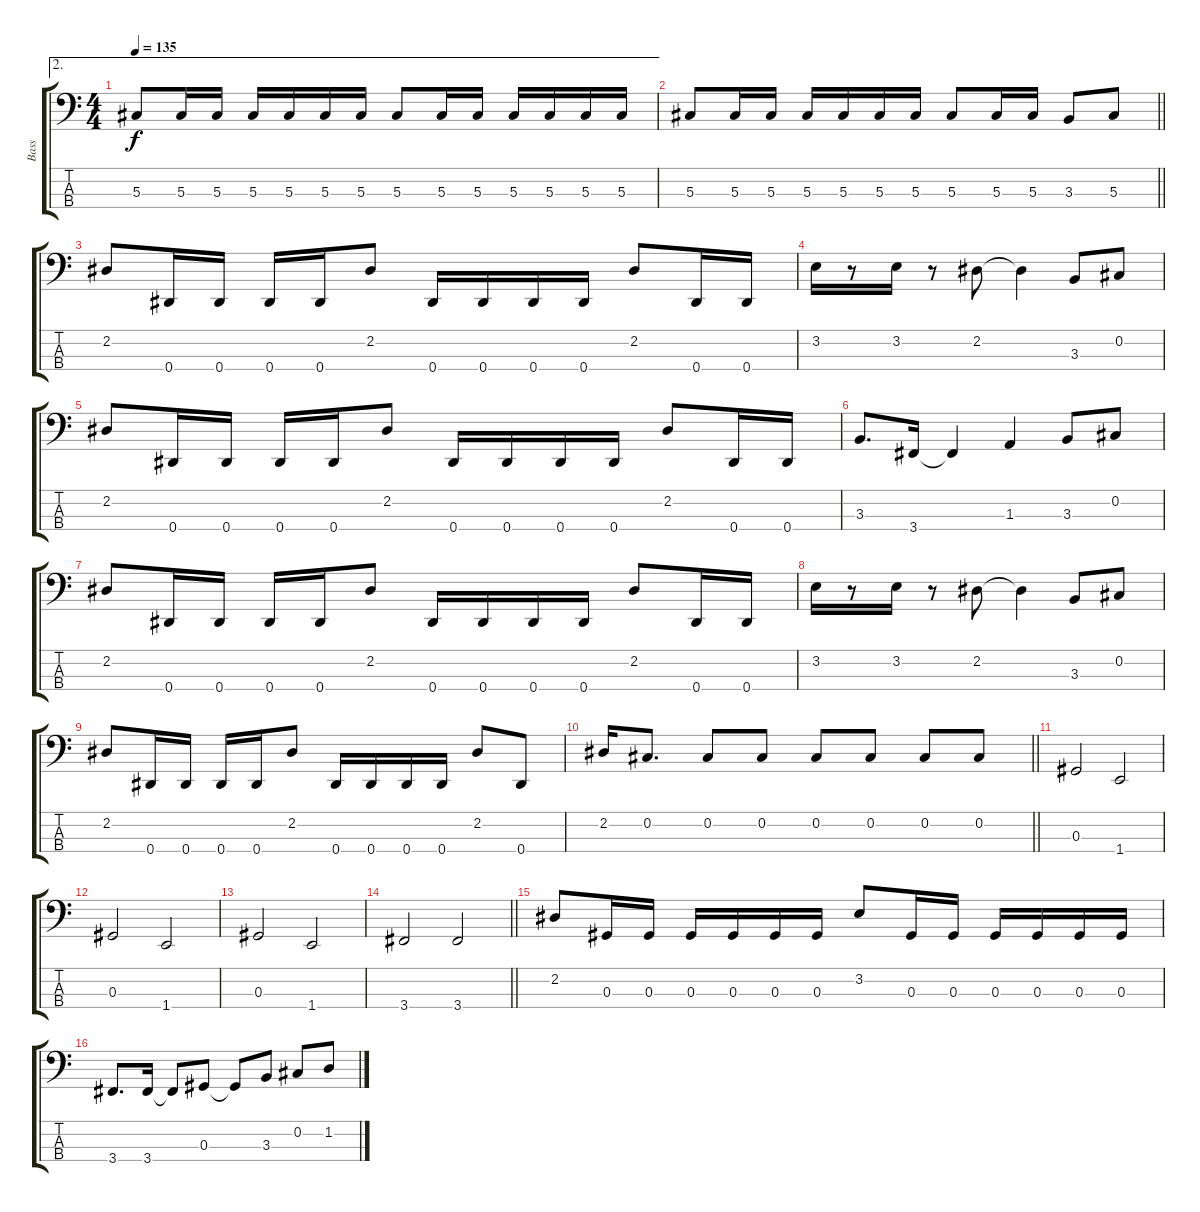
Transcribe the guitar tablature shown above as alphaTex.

\track ("Bass" "Bass") {instrument electricbasspick}
\staff {score tabs}
\tuning (Gb2 Db2 Ab1 Eb1) {hide}
\ae 2
\ts (4 4)
\tempo 135
\clef f4
\ks c
5.3.8{dy f} 5.3.16 5.3.16 5.3.16 5.3.16 5.3.16 5.3.16 5.3.8 5.3.16 5.3.16 5.3.16 5.3.16 5.3.16 5.3.16 |
\barLineRight lightlight
5.3.8 5.3.16 5.3.16 5.3.16 5.3.16 5.3.16 5.3.16 5.3.8 5.3.16 5.3.16 3.3.8 5.3.8 |
\section ("" " ")
2.2.8 0.4.16 0.4.16 0.4.16 0.4.16 2.2.8 0.4.16 0.4.16 0.4.16 0.4.16 2.2.8 0.4.16 0.4.16 |
3.2.16 r.8 3.2.16 r.8 2.2.8 2.2{t}.4 3.3.8 0.2.8 |
2.2.8 0.4.16 0.4.16 0.4.16 0.4.16 2.2.8 0.4.16 0.4.16 0.4.16 0.4.16 2.2.8 0.4.16 0.4.16 |
3.3.8{d} 3.4.16 3.4{t}.4 1.3.4 3.3.8 0.2.8 |
2.2.8 0.4.16 0.4.16 0.4.16 0.4.16 2.2.8 0.4.16 0.4.16 0.4.16 0.4.16 2.2.8 0.4.16 0.4.16 |
3.2.16 r.8 3.2.16 r.8 2.2.8 2.2{t}.4 3.3.8 0.2.8 |
2.2.8 0.4.16 0.4.16 0.4.16 0.4.16 2.2.8 0.4.16 0.4.16 0.4.16 0.4.16 2.2.8 0.4.8 |
\barLineRight lightlight
2.2.16 0.2.8{d} 0.2.8 0.2.8 0.2.8 0.2.8 0.2.8 0.2.8 |
\section ("" " ")
0.3.2 1.4.2 |
0.3.2 1.4.2 |
0.3.2 1.4.2 |
\barLineRight lightlight
3.4.2 3.4.2 |
\section ("" " ")
2.2.8 0.3.16 0.3.16 0.3.16 0.3.16 0.3.16 0.3.16 3.2.8 0.3.16 0.3.16 0.3.16 0.3.16 0.3.16 0.3.16 |
3.4.8{d} 3.4.16 3.4{t}.8 0.3.8 0.3{t}.8 3.3.8 0.2.8 1.2.8
